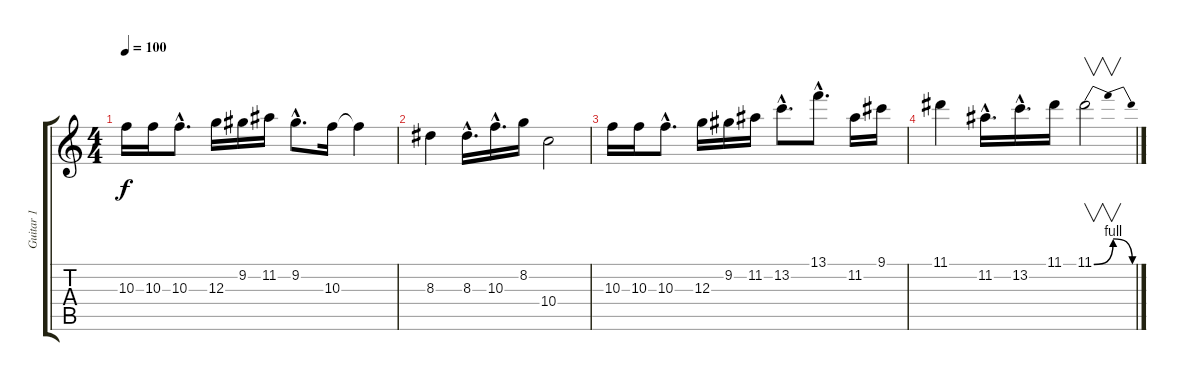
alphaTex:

\track ("Guitar 1" "Guitar 1") {instrument distortionguitar}
\staff {score tabs}
\tuning (E4 B3 G3 D3 A2 E2) {hide}
\ts (4 4)
\tempo 100
\clef g2
\ks c
10.3.16{dy f} 10.3.16 10.3{hac}.8{d} 12.3.16 9.2.16 11.2.16 9.2{hac}.8{d} 10.3.16 10.3{t}.4 |
8.3.4 8.3{hac}.16{d} 10.3{hac}.16{d} 8.2.16 10.4.2 |
10.3.16 10.3.16 10.3{hac}.8{d} 12.3.16 9.2.16 11.2.16 13.2{hac}.8{d} 13.1{hac}.8{d} 11.2.16 9.1.16 |
11.1.4 11.2{hac}.16{d} 13.2{hac}.16{d} 11.1.16 11.1{be (bendrelease 0 0 10 4 50 4 60 0)}.2{v}
